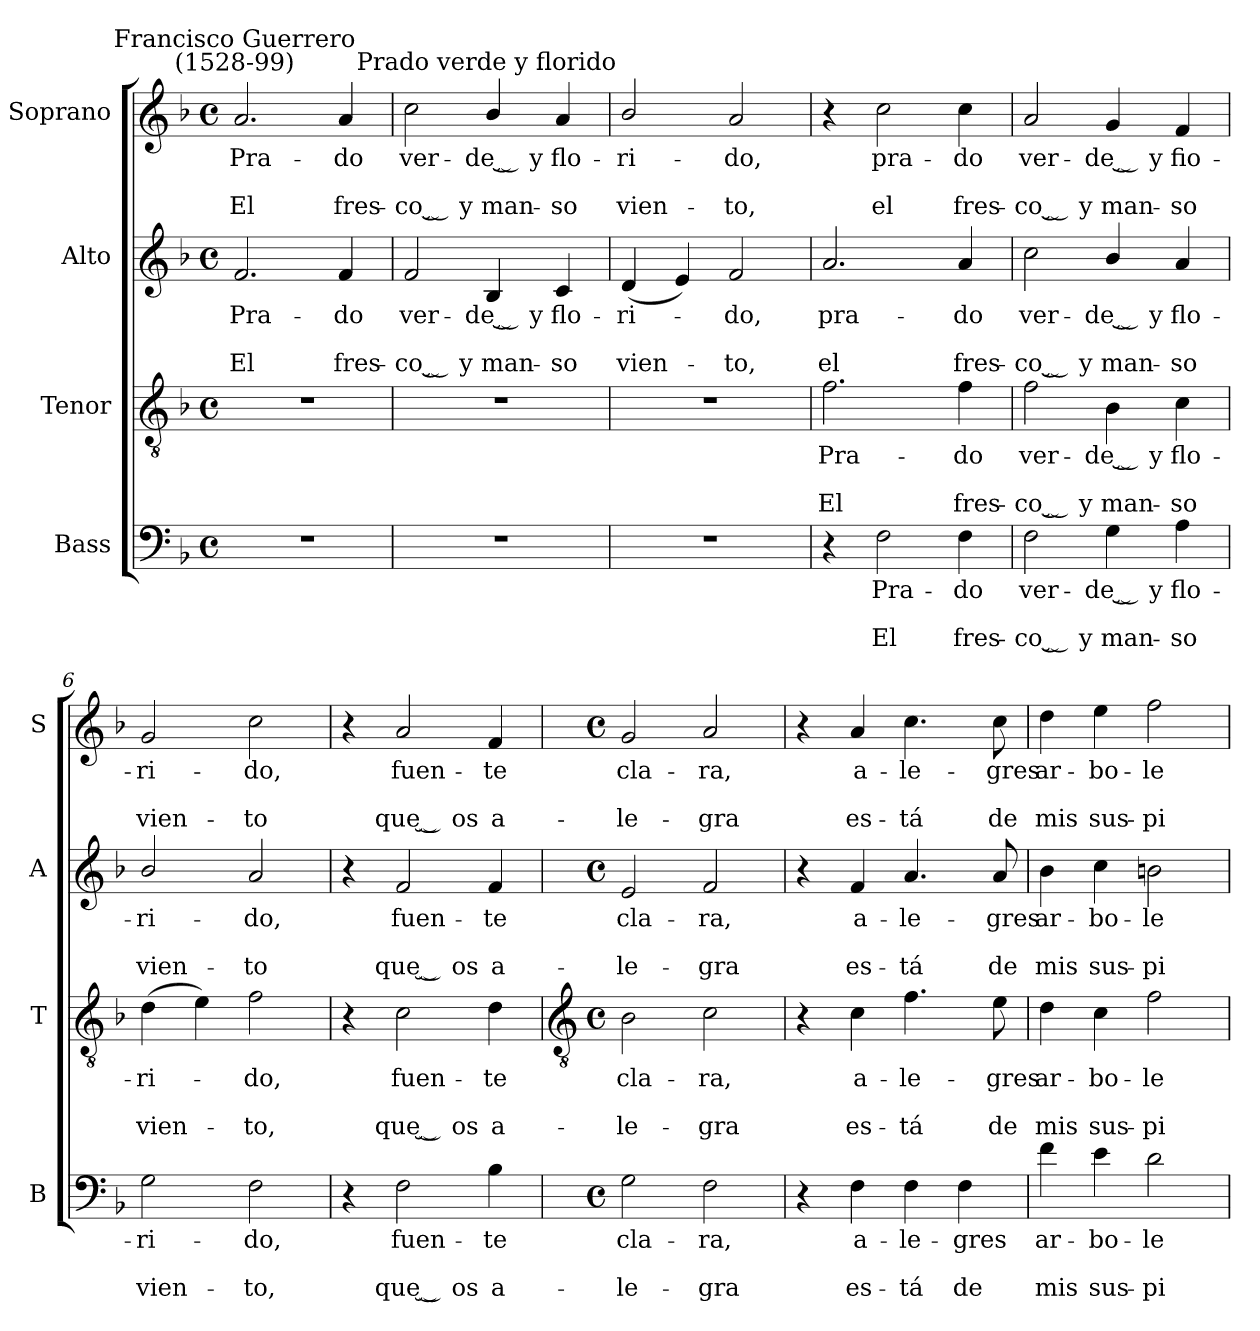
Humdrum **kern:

**kern	**text	**text	**text	**kern	**text	**text	**text	**kern	**text	**text	**text	**kern	**text	**text	**text
*part4	*part4	*part4	*part4	*part3	*part3	*part3	*part3	*part2	*part2	*part2	*part2	*part1	*part1	*part1	*part1
*staff4	*staff4	*staff4	*staff4	*staff3	*staff3	*staff3	*staff3	*staff2	*staff2	*staff2	*staff2	*staff1	*staff1	*staff1	*staff1
*I"Bass	*	*	*	*I"Tenor	*	*	*	*I"Alto	*	*	*	*I"Soprano	*	*	*
*I'B	*	*	*	*I'T	*	*	*	*I'A	*	*	*	*I'S	*	*	*
*clefF4	*	*	*	*clefGv2	*	*	*	*clefG2	*	*	*	*clefG2	*	*	*
*k[b-]	*	*	*	*k[b-]	*	*	*	*k[b-]	*	*	*	*k[b-]	*	*	*
*F:	*	*	*	*F:	*	*	*	*F:	*	*	*	*F:	*	*	*
*M4/4	*	*	*	*M4/4	*	*	*	*M4/4	*	*	*	*M4/4	*	*	*
*met(c)	*	*	*	*met(c)	*	*	*	*met(c)	*	*	*	*met(c)	*	*	*
=1	=1	=1	=1	=1	=1	=1	=1	=1	=1	=1	=1	=1	=1	=1	=1
!	!	!	!	!	!	!	!	!	!	!	!	!LO:TX:a:cj:t=Francisco Guerrero\n(1528-99)	!	!	!
!	!	!	!	!	!	!	!	!	!LO:LY:b	!	!LO:LY:b	!	!LO:LY:b	!	!LO:LY:b
1r	.	.	.	1r	.	.	.	2.f	Pra-	.	-El	2.a	Pra-	.	-El
!	!	!	!	!	!	!	!	!	!LO:LY:b	!	!LO:LY:b	!	!LO:LY:b	!	!LO:LY:b
.	.	.	.	.	.	.	.	4f	do	.	fres-	4a	do	.	fres-
=2	=2	=2	=2	=2	=2	=2	=2	=2	=2	=2	=2	=2	=2	=2	=2
!	!	!	!	!	!	!	!	!	!LO:LY:b	!	!LO:LY:b	!	!LO:LY:b	!	!LO:LY:b
1r	.	.	.	1r	.	.	.	2f	-ver-	.	-co ̮ y	2cc	-ver-	.	-co ̮ y
!	!	!	!	!	!	!	!	!	!	!	!	!LO:TX:a:cj:t=Prado verde y florido	!	!	!
!	!	!	!	!	!	!	!	!	!LO:LY:b	!	!LO:LY:b	!	!LO:LY:b	!	!LO:LY:b
.	.	.	.	.	.	.	.	4B-	de ̮ y	.	man-	4b-/	de ̮ y	.	man-
!	!	!	!	!	!	!	!	!	!LO:LY:b	!	!LO:LY:b	!	!LO:LY:b	!	!LO:LY:b
.	.	.	.	.	.	.	.	4c	-flo-	.	-so	4a	-flo-	.	-so
=3	=3	=3	=3	=3	=3	=3	=3	=3	=3	=3	=3	=3	=3	=3	=3
!	!	!	!	!	!	!	!	!	!LO:LY:b	!	!LO:LY:b	!	!LO:LY:b	!	!LO:LY:b
1r	.	.	.	1r	.	.	.	(<4d	ri-	.	vien-	2b-/	ri-	.	-vien-
.	.	.	.	.	.	.	.	4e)	.	.	.	.	.	.	.
!	!	!	!	!	!	!	!	!	!LO:LY:b	!	!LO:LY:b	!	!LO:LY:b	!	!LO:LY:b
.	.	.	.	.	.	.	.	2f	do,	.	to,	2a	-do,	.	to,
=4	=4	=4	=4	=4	=4	=4	=4	=4	=4	=4	=4	=4	=4	=4	=4
!	!	!	!	!	!LO:LY:b	!	!LO:LY:b	!	!LO:LY:b	!	!LO:LY:b	!	!	!	!
4r	.	.	.	2.f	Pra-	.	-El	2.a	pra-	.	-el	4r	.	.	.
!	!LO:LY:b	!	!LO:LY:b	!	!	!	!	!	!	!	!	!	!LO:LY:b	!	!LO:LY:b
2F	Pra-	.	-El	.	.	.	.	.	.	.	.	2cc	pra-	.	-el
!	!LO:LY:b	!	!LO:LY:b	!	!LO:LY:b	!	!LO:LY:b	!	!LO:LY:b	!	!LO:LY:b	!	!LO:LY:b	!	!LO:LY:b
4F	do	.	fres-	4f	do	.	fres-	4a	do	.	fres-	4cc	do	.	fres-
=5	=5	=5	=5	=5	=5	=5	=5	=5	=5	=5	=5	=5	=5	=5	=5
!	!LO:LY:b	!	!LO:LY:b	!	!LO:LY:b	!	!LO:LY:b	!	!LO:LY:b	!	!LO:LY:b	!	!LO:LY:b	!	!LO:LY:b
2F	-ver-	.	-co ̮ y	2f	-ver-	.	-co ̮ y	2cc	-ver-	.	-co ̮ y	2a	-ver-	.	-co ̮ y
!	!LO:LY:b	!	!LO:LY:b	!	!LO:LY:b	!	!LO:LY:b	!	!LO:LY:b	!	!LO:LY:b	!	!LO:LY:b	!	!LO:LY:b
4G	de ̮ y	.	man-	4B-	de ̮ y	.	man-	4b-/	de ̮ y	.	man-	4g	de ̮ y	.	man-
!	!LO:LY:b	!	!LO:LY:b	!	!LO:LY:b	!	!LO:LY:b	!	!LO:LY:b	!	!LO:LY:b	!	!LO:LY:b	!	!LO:LY:b
4A	-flo-	.	-so	4c	-flo-	.	-so	4a	-flo-	.	-so	4f	-fio-	.	-so
=6	=6	=6	=6	=6	=6	=6	=6	=6	=6	=6	=6	=6	=6	=6	=6
!	!LO:LY:b	!	!LO:LY:b	!	!LO:LY:b	!	!LO:LY:b	!	!LO:LY:b	!	!LO:LY:b	!	!LO:LY:b	!	!LO:LY:b
2G	ri-	.	-vien-	(>4d	ri-	.	vien-	2b-/	ri-	.	-vien-	2g	ri-	.	-vien-
.	.	.	.	4e)	.	.	.	.	.	.	.	.	.	.	.
!	!LO:LY:b	!	!LO:LY:b	!	!LO:LY:b	!	!LO:LY:b	!	!LO:LY:b	!	!LO:LY:b	!	!LO:LY:b	!	!LO:LY:b
2F	-do,	.	to,	2f	do,	.	to,	2a	-do,	.	to	2cc	-do,	.	to
=7	=7	=7	=7	=7	=7	=7	=7	=7	=7	=7	=7	=7	=7	=7	=7
4r	.	.	.	4r	.	.	.	4r	.	.	.	4r	.	.	.
!	!LO:LY:b	!	!LO:LY:b	!	!LO:LY:b	!	!LO:LY:b	!	!LO:LY:b	!	!LO:LY:b	!	!LO:LY:b	!	!LO:LY:b
2F	fuen-	.	-que ̮ os	2c	fuen-	.	-que ̮ os	2f	fuen-	.	-que ̮ os	2a	fuen-	.	-que ̮ os
!	!LO:LY:b	!	!LO:LY:b	!	!LO:LY:b	!	!LO:LY:b	!	!LO:LY:b	!	!LO:LY:b	!	!LO:LY:b	!	!LO:LY:b
4B-	te	.	a-	4d	te	.	a-	4f	te	.	a-	4f	te	.	a-
!!LO:LB:g=z
=8	=8	=8	=8	=8	=8	=8	=8	=8	=8	=8	=8	=8	=8	=8	=8
*	*	*	*	*clefGv2	*	*	*	*	*	*	*	*	*	*	*
*M4/4	*	*	*	*M4/4	*	*	*	*M4/4	*	*	*	*M4/4	*	*	*
*met(c)	*	*	*	*met(c)	*	*	*	*met(c)	*	*	*	*met(c)	*	*	*
!	!LO:LY:b	!	!LO:LY:b	!	!LO:LY:b	!	!LO:LY:b	!	!LO:LY:b	!	!LO:LY:b	!	!LO:LY:b	!	!LO:LY:b
2G	-cla-	.	-le-	2B-	-cla-	.	-le-	2e	-cla-	.	-le-	2g	-cla-	.	-le-
!	!LO:LY:b	!	!LO:LY:b	!	!LO:LY:b	!	!LO:LY:b	!	!LO:LY:b	!	!LO:LY:b	!	!LO:LY:b	!	!LO:LY:b
2F	-ra,	.	gra	2c	-ra,	.	gra	2f	-ra,	.	gra	2a	-ra,	.	gra
=9	=9	=9	=9	=9	=9	=9	=9	=9	=9	=9	=9	=9	=9	=9	=9
4r	.	.	.	4r	.	.	.	4r	.	.	.	4r	.	.	.
!	!LO:LY:b	!	!LO:LY:b	!	!LO:LY:b	!	!LO:LY:b	!	!LO:LY:b	!	!LO:LY:b	!	!LO:LY:b	!	!LO:LY:b
4F	a-	.	-es-	4c	a-	.	-es-	4f	a-	.	-es-	4a	a-	.	-es-
!	!LO:LY:b	!	!LO:LY:b	!	!LO:LY:b	!	!LO:LY:b	!	!LO:LY:b	!	!LO:LY:b	!	!LO:LY:b	!	!LO:LY:b
4F	-le-	.	-tá	4.f	-le-	.	-tá	4.a	-le-	.	-tá	4.cc	-le-	.	-tá
!	!LO:LY:b	!	!LO:LY:b	!	!	!	!	!	!	!	!	!	!	!	!
4F	gres	.	de	.	.	.	.	.	.	.	.	.	.	.	.
!	!	!	!	!	!LO:LY:b	!	!LO:LY:b	!	!LO:LY:b	!	!LO:LY:b	!	!LO:LY:b	!	!LO:LY:b
.	.	.	.	8e	gres	.	de	8a	gres	.	de	8cc	gres	.	de
=10	=10	=10	=10	=10	=10	=10	=10	=10	=10	=10	=10	=10	=10	=10	=10
!	!LO:LY:b	!	!LO:LY:b	!	!LO:LY:b	!	!LO:LY:b	!	!LO:LY:b	!	!LO:LY:b	!	!LO:LY:b	!	!LO:LY:b
4f	ar-	.	-mis	4d	ar-	.	-mis	4b-	ar-	.	-mis	4dd	ar-	.	-mis
!	!LO:LY:b	!	!LO:LY:b	!	!LO:LY:b	!	!LO:LY:b	!	!LO:LY:b	!	!LO:LY:b	!	!LO:LY:b	!	!LO:LY:b
4e	bo-	.	-sus-	4c	bo-	.	-sus-	4cc	bo-	.	-sus-	4ee	bo-	.	-sus-
!	!LO:LY:b	!	!LO:LY:b	!	!LO:LY:b	!	!LO:LY:b	!	!LO:LY:b	!	!LO:LY:b	!	!LO:LY:b	!	!LO:LY:b
2d	-le-	.	-pi-	2f	-le-	.	-pi-	2bn	-le-	.	-pi-	2ff	-le-	.	-pi-
=	=	=	=	=	=	=	=	=	=	=	=	=	=	=	=
*-	*-	*-	*-	*-	*-	*-	*-	*-	*-	*-	*-	*-	*-	*-	*-
